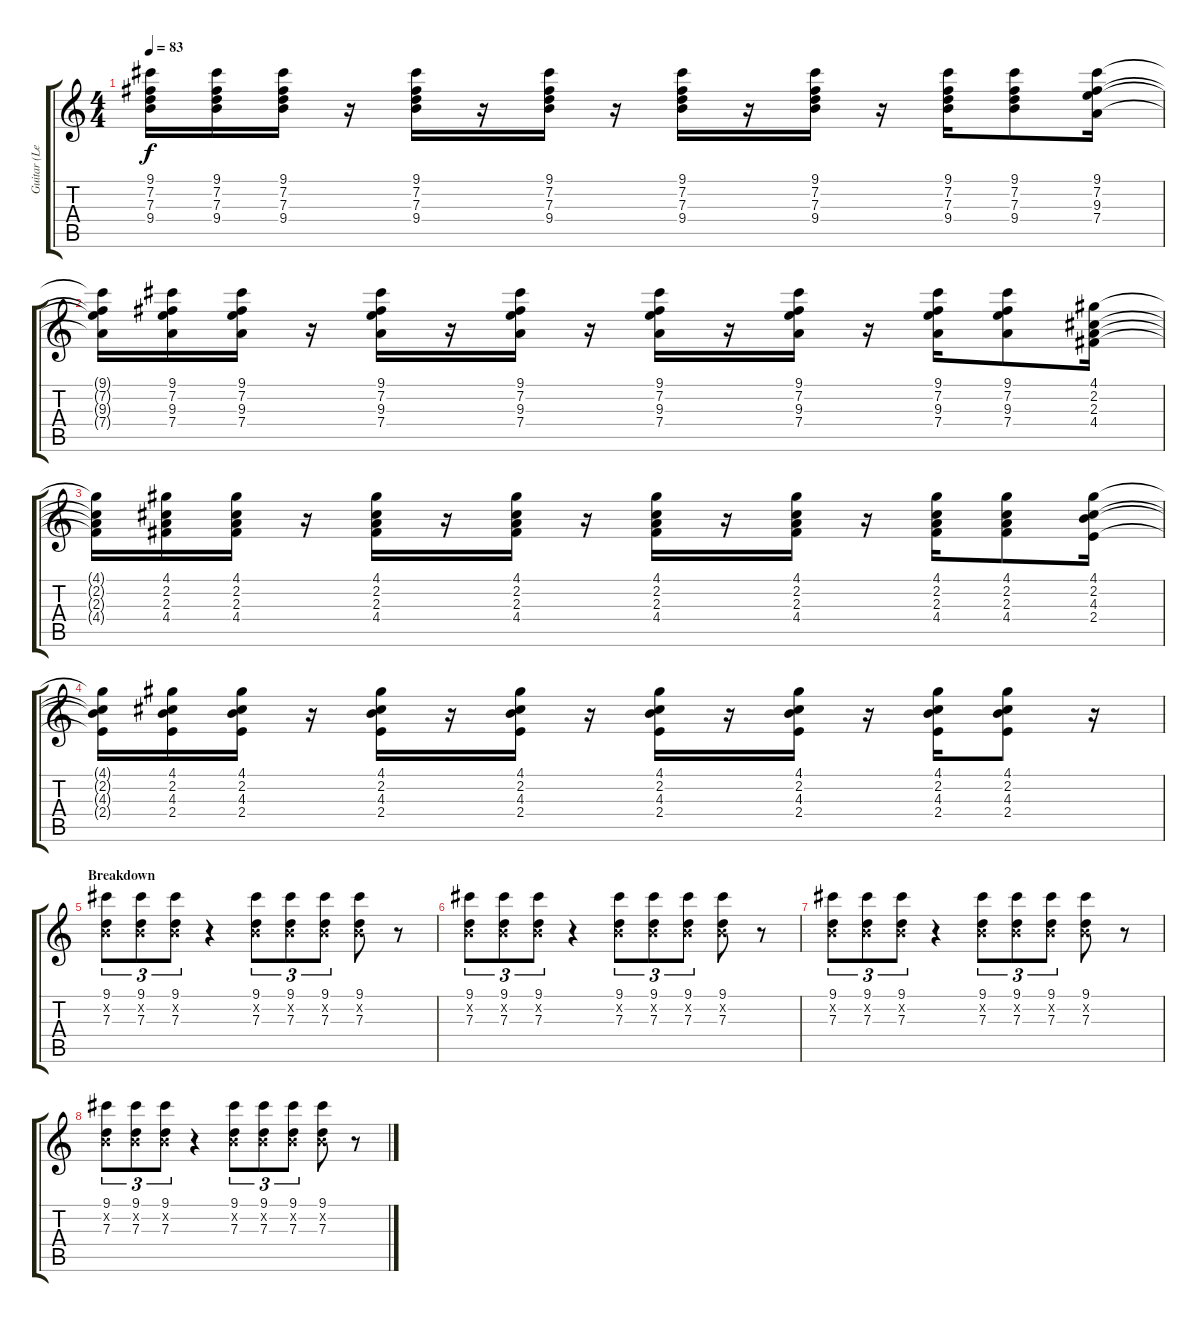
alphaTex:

\track ("Guitar (Lead)" "Guitar (Le") {instrument electricguitarjazz}
\staff {score tabs}
\tuning (E4 B3 G3 D3 A2 D2) {hide}
\ts (4 4)
\tempo 83
\clef g2
\ks c
(9.1{t} 7.2{t} 7.3{t} 9.4{t}).16{dy f} (9.1 7.2 7.3 9.4).16 (9.1 7.2 7.3 9.4).16 r.16 (9.1 7.2 7.3 9.4).16 r.16 (9.1 7.2 7.3 9.4).16 r.16 (9.1 7.2 7.3 9.4).16 r.16 (9.1 7.2 7.3 9.4).16 r.16 (9.1 7.2 7.3 9.4).16 (9.1 7.2 7.3 9.4).8 (9.1 7.2 9.3 7.4).16 |
(9.1{t} 7.2{t} 9.3{t} 7.4{t}).16 (9.1 7.2 9.3 7.4).16 (9.1 7.2 9.3 7.4).16 r.16 (9.1 7.2 9.3 7.4).16 r.16 (9.1 7.2 9.3 7.4).16 r.16 (9.1 7.2 9.3 7.4).16 r.16 (9.1 7.2 9.3 7.4).16 r.16 (9.1 7.2 9.3 7.4).16 (9.1 7.2 9.3 7.4).8 (4.1 2.2 2.3 4.4).16 |
(4.1{t} 2.2{t} 2.3{t} 4.4{t}).16 (4.1 2.2 2.3 4.4).16 (4.1 2.2 2.3 4.4).16 r.16 (4.1 2.2 2.3 4.4).16 r.16 (4.1 2.2 2.3 4.4).16 r.16 (4.1 2.2 2.3 4.4).16 r.16 (4.1 2.2 2.3 4.4).16 r.16 (4.1 2.2 2.3 4.4).16 (4.1 2.2 2.3 4.4).8 (4.1 2.2 4.3 2.4).16 |
(4.1{t} 2.2{t} 4.3{t} 2.4{t}).16 (4.1 2.2 4.3 2.4).16 (4.1 2.2 4.3 2.4).16 r.16 (4.1 2.2 4.3 2.4).16 r.16 (4.1 2.2 4.3 2.4).16 r.16 (4.1 2.2 4.3 2.4).16 r.16 (4.1 2.2 4.3 2.4).16 r.16 (4.1 2.2 4.3 2.4).16 (4.1 2.2 4.3 2.4).8 r.16 |
\section ("" "Breakdown")
(9.1 0.2{x} 7.3).8{tu (3 2)} (9.1 0.2{x} 7.3).8{tu (3 2)} (9.1 0.2{x} 7.3).8{tu (3 2)} r.4 (9.1 0.2{x} 7.3).8{tu (3 2)} (9.1 0.2{x} 7.3).8{tu (3 2)} (9.1 0.2{x} 7.3).8{tu (3 2)} (9.1 0.2{x} 7.3).8 r.8 |
(9.1 0.2{x} 7.3).8{tu (3 2)} (9.1 0.2{x} 7.3).8{tu (3 2)} (9.1 0.2{x} 7.3).8{tu (3 2)} r.4 (9.1 0.2{x} 7.3).8{tu (3 2)} (9.1 0.2{x} 7.3).8{tu (3 2)} (9.1 0.2{x} 7.3).8{tu (3 2)} (9.1 0.2{x} 7.3).8 r.8 |
(9.1 0.2{x} 7.3).8{tu (3 2)} (9.1 0.2{x} 7.3).8{tu (3 2)} (9.1 0.2{x} 7.3).8{tu (3 2)} r.4 (9.1 0.2{x} 7.3).8{tu (3 2)} (9.1 0.2{x} 7.3).8{tu (3 2)} (9.1 0.2{x} 7.3).8{tu (3 2)} (9.1 0.2{x} 7.3).8 r.8 |
(9.1 0.2{x} 7.3).8{tu (3 2)} (9.1 0.2{x} 7.3).8{tu (3 2)} (9.1 0.2{x} 7.3).8{tu (3 2)} r.4 (9.1 0.2{x} 7.3).8{tu (3 2)} (9.1 0.2{x} 7.3).8{tu (3 2)} (9.1 0.2{x} 7.3).8{tu (3 2)} (9.1 0.2{x} 7.3).8 r.8
